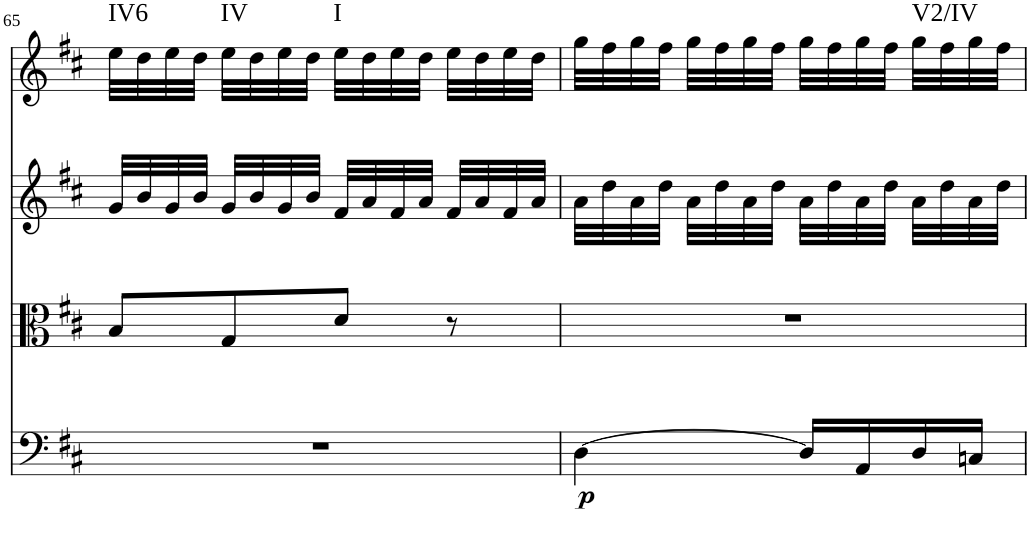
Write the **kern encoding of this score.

**kern	**dynam	**kern	**kern	**kern	**harte
*part4	*part4	*part3	*part2	*part1	*part1
*staff4	*staff4	*staff3	*staff2	*staff1	*
*I"Violoncello	*	*I"Viola	*I"Violin 2	*I"Violin 1	*
*I'Vc	*	*I'Vla	*I'Vln	*I'Vln	*
!!LO:PB:g=z
*clefF4	*	*clefC3	*clefG2	*clefG2	*
*k[f#c#]	*	*k[f#c#]	*k[f#c#]	*k[f#c#]	*
*D:	*	*D:	*D:	*D:	*
*M2/4	*	*M2/4	*M2/4	*M2/4	*
=65	=65	=65	=65	=65	=65
!	!	!	!	!	!LO:H:kt=IV6
2r	.	8B/L	32g/LLL	32ee\LLL	N
.	.	.	32b/	32dd\	.
.	.	.	32g/	32ee\	.
.	.	.	32b/JJJ	32dd\JJJ	.
!	!	!	!	!	!LO:H:kt=IV
.	.	8G/	32g/LLL	32ee\LLL	N
.	.	.	32b/	32dd\	.
.	.	.	32g/	32ee\	.
.	.	.	32b/JJJ	32dd\JJJ	.
!	!	!	!	!	!LO:H:kt=I
.	.	8d/J	32f#/LLL	32ee\LLL	N
.	.	.	32a/	32dd\	.
.	.	.	32f#/	32ee\	.
.	.	.	32a/JJJ	32dd\JJJ	.
.	.	8r	32f#/LLL	32ee\LLL	.
.	.	.	32a/	32dd\	.
.	.	.	32f#/	32ee\	.
.	.	.	32a/JJJ	32dd\JJJ	.
=66	=66	=66	=66	=66	=66
!	!LO:DY:b	!	!	!	!
[4D\	p	2r	32a\LLL	32gg\LLL	.
.	.	.	32dd\	32ff#\	.
.	.	.	32a\	32gg\	.
.	.	.	32dd\JJJ	32ff#\JJJ	.
.	.	.	32a\LLL	32gg\LLL	.
.	.	.	32dd\	32ff#\	.
.	.	.	32a\	32gg\	.
.	.	.	32dd\JJJ	32ff#\JJJ	.
16D/LL]	.	.	32a\LLL	32gg\LLL	.
.	.	.	32dd\	32ff#\	.
16AA/	.	.	32a\	32gg\	.
.	.	.	32dd\JJJ	32ff#\JJJ	.
!	!	!	!	!	!LO:H:kt=V2/IV
16D/	.	.	32a\LLL	32gg\LLL	N
.	.	.	32dd\	32ff#\	.
16Cn/JJ	.	.	32a\	32gg\	.
.	.	.	32dd\JJJ	32ff#\JJJ	.
=	=	=	=	=	=
*-	*-	*-	*-	*-	*-
